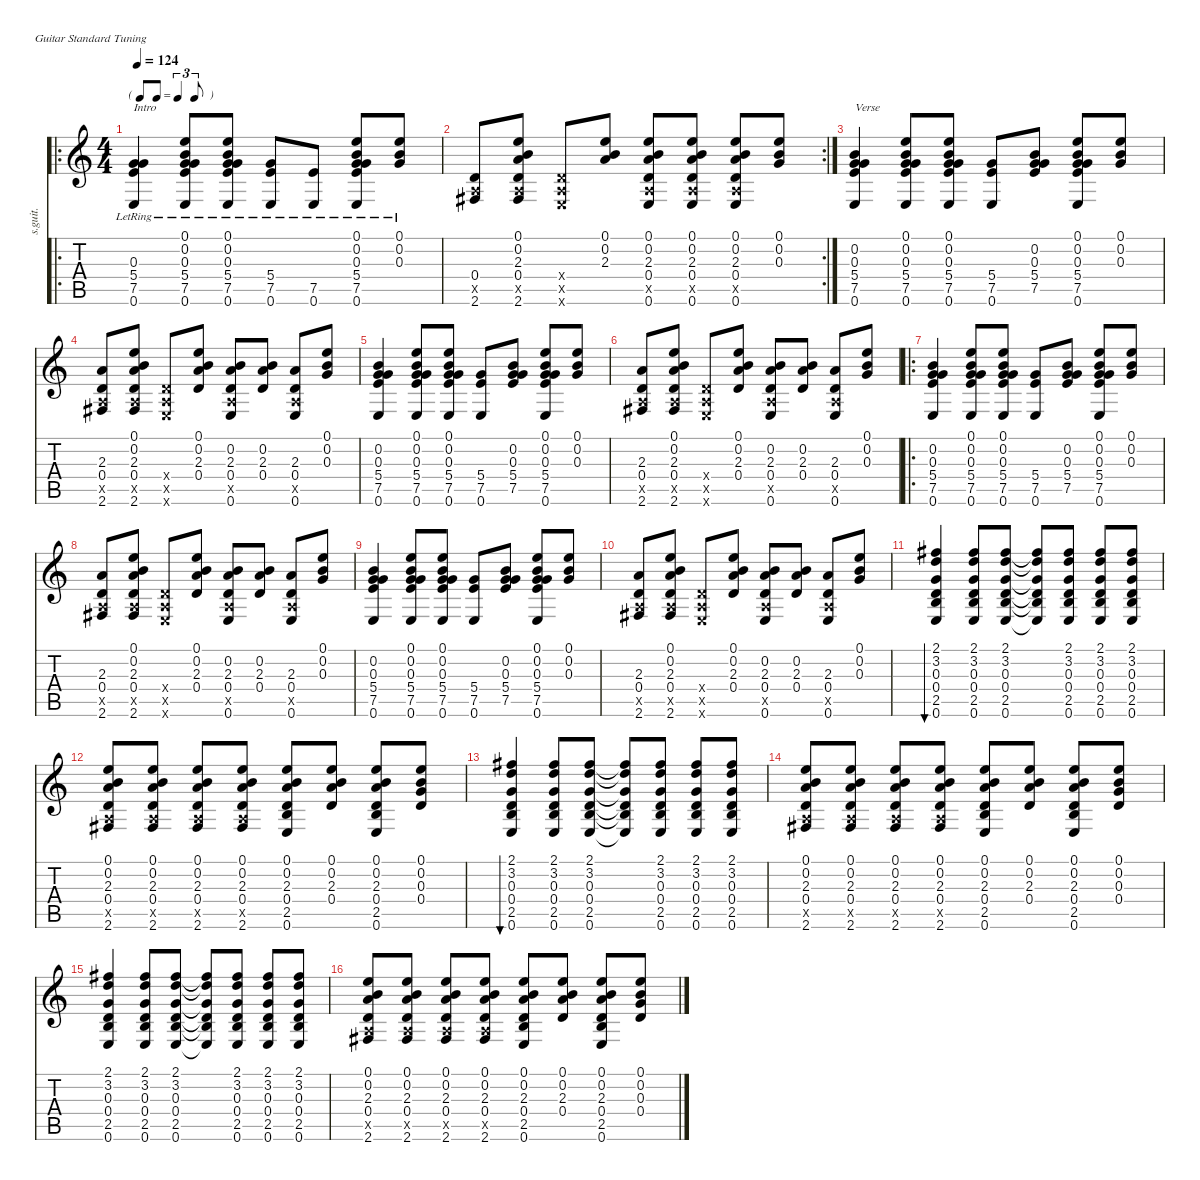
\defaultSystemsLayout 4
\hideDynamics
\bracketExtendMode nobrackets
\track ("Guitarra 1" "s.guit.") {instrument acousticguitarsteel}
\staff {score tabs}
\tuning (E4 B3 G3 D3 A2 E2)
\ro
\ts (4 4)
\tf triplet8th
\tempo 124
\clef g2
\ks c
(0.3{lr} 5.4 7.5 0.6).4{txt "Intro" dy f instrument acousticguitarsteel beam Up} (0.1{lr} 0.2 0.3 5.4 7.5 0.6).8{beam Up} (0.1{lr} 0.2 0.3 5.4 7.5 0.6).8{beam Up} (5.4{lr} 7.5 0.6).8{beam Up} (7.5{lr} 0.6).8{beam Up} (0.1{lr} 0.2 0.3 5.4 7.5 0.6).8{beam Up} (0.1{lr} 0.2 0.3).8{beam Up} |
\rc 2
(0.4 0.5{x} 2.6{acc #}).8{beam Up} (0.1 0.2 2.3 0.4 0.5{x} 2.6{acc #}).8{beam Up} (0.4{x} 0.5{x} 0.6{x}).8{beam Up} (0.1 0.2 2.3).8{beam Up} (0.1 0.2 2.3 0.4 0.5{x} 0.6).8{beam Up} (0.1 0.2 2.3 0.4 0.5{x} 0.6).8{beam Up} (0.1 0.2 2.3 0.4 0.5{x} 0.6).8{beam Up} (0.1 0.2 0.3).8{beam Up} |
(0.2 0.3 5.4 7.5 0.6).4{txt "Verse" beam Up} (0.1 0.2 0.3 5.4 7.5 0.6).8{beam Up} (0.1 0.2 0.3 5.4 7.5 0.6).8{beam Up} (5.4 7.5 0.6).8{beam Up} (0.2 0.3 5.4 7.5).8{beam Up} (0.1 0.2 0.3 5.4 7.5 0.6).8{beam Up} (0.1 0.2 0.3).8{beam Up} |
(2.3 0.4 0.5{x} 2.6{acc #}).8{beam Up} (0.1 0.2 2.3 0.4 0.5{x} 2.6{acc #}).8{beam Up} (0.4{x} 0.5{x} 0.6{x}).8{beam Up} (0.1 0.2 2.3 0.4).8{beam Up} (0.2 2.3 0.4 0.5{x} 0.6).8{beam Up} (0.2 2.3 0.4).8{beam Up} (2.3 0.4 0.5{x} 0.6).8{beam Up} (0.1 0.2 0.3).8{beam Up} |
(0.2 0.3 5.4 7.5 0.6).4{beam Up} (0.1 0.2 0.3 5.4 7.5 0.6).8{beam Up} (0.1 0.2 0.3 5.4 7.5 0.6).8{beam Up} (5.4 7.5 0.6).8{beam Up} (0.2 0.3 5.4 7.5).8{beam Up} (0.1 0.2 0.3 5.4 7.5 0.6).8{beam Up} (0.1 0.2 0.3).8{beam Up} |
(2.3 0.4 0.5{x} 2.6{acc #}).8{beam Up} (0.1 0.2 2.3 0.4 0.5{x} 2.6{acc #}).8{beam Up} (0.4{x} 0.5{x} 0.6{x}).8{beam Up} (0.1 0.2 2.3 0.4).8{beam Up} (0.2 2.3 0.4 0.5{x} 0.6).8{beam Up} (0.2 2.3 0.4).8{beam Up} (2.3 0.4 0.5{x} 0.6).8{beam Up} (0.1 0.2 0.3).8{beam Up} |
\ro
(0.2 0.3 5.4 7.5 0.6).4{beam Up} (0.1 0.2 0.3 5.4 7.5 0.6).8{beam Up} (0.1 0.2 0.3 5.4 7.5 0.6).8{beam Up} (5.4 7.5 0.6).8{beam Up} (0.2 0.3 5.4 7.5).8{beam Up} (0.1 0.2 0.3 5.4 7.5 0.6).8{beam Up} (0.1 0.2 0.3).8{beam Up} |
(2.3 0.4 0.5{x} 2.6{acc #}).8{beam Up} (0.1 0.2 2.3 0.4 0.5{x} 2.6{acc #}).8{beam Up} (0.4{x} 0.5{x} 0.6{x}).8{beam Up} (0.1 0.2 2.3 0.4).8{beam Up} (0.2 2.3 0.4 0.5{x} 0.6).8{beam Up} (0.2 2.3 0.4).8{beam Up} (2.3 0.4 0.5{x} 0.6).8{beam Up} (0.1 0.2 0.3).8{beam Up} |
(0.2 0.3 5.4 7.5 0.6).4{beam Up} (0.1 0.2 0.3 5.4 7.5 0.6).8{beam Up} (0.1 0.2 0.3 5.4 7.5 0.6).8{beam Up} (5.4 7.5 0.6).8{beam Up} (0.2 0.3 5.4 7.5).8{beam Up} (0.1 0.2 0.3 5.4 7.5 0.6).8{beam Up} (0.1 0.2 0.3).8{beam Up} |
(2.3 0.4 0.5{x} 2.6{acc #}).8{beam Up} (0.1 0.2 2.3 0.4 0.5{x} 2.6{acc #}).8{beam Up} (0.4{x} 0.5{x} 0.6{x}).8{beam Up} (0.1 0.2 2.3 0.4).8{beam Up} (0.2 2.3 0.4 0.5{x} 0.6).8{beam Up} (0.2 2.3 0.4).8{beam Up} (2.3 0.4 0.5{x} 0.6).8{beam Up} (0.1 0.2 0.3).8{beam Up} |
(2.1{acc #} 3.2 0.3 0.4 2.5 0.6).4{bu 60 beam Up} (2.1{acc #} 3.2 0.3 0.4 2.5 0.6).8{beam Up} (2.1{acc #} 3.2 0.3 0.4 2.5 0.6).8{beam Up} (2.1{t acc #} 3.2{t} 0.3{t} 0.4{t} 2.5{t} 0.6{t}).8{beam Up} (2.1{acc #} 3.2 0.3 0.4 2.5 0.6).8{beam Up} (2.1{acc #} 3.2 0.3 0.4 2.5 0.6).8{beam Up} (2.1{acc #} 3.2 0.3 0.4 2.5 0.6).8{beam Up} |
(0.1 0.2 2.3 0.4 0.5{x} 2.6{acc #}).8{beam Up} (0.1 0.2 2.3 0.4 0.5{x} 2.6{acc #}).8{beam Up} (0.1 0.2 2.3 0.4 0.5{x} 2.6{acc #}).8{beam Up} (0.1 0.2 2.3 0.4 0.5{x} 2.6{acc #}).8{beam Up} (0.1 0.2 2.3 0.4 2.5 0.6).8{beam Up} (0.1 0.2 2.3 0.4).8{beam Up} (0.1 0.2 2.3 0.4 2.5 0.6).8{beam Up} (0.1 0.2 0.3 0.4).8{beam Up} |
(2.1{acc #} 3.2 0.3 0.4 2.5 0.6).4{bu 60 beam Up} (2.1{acc #} 3.2 0.3 0.4 2.5 0.6).8{beam Up} (2.1{acc #} 3.2 0.3 0.4 2.5 0.6).8{beam Up} (2.1{t acc #} 3.2{t} 0.3{t} 0.4{t} 2.5{t} 0.6{t}).8{beam Up} (2.1{acc #} 3.2 0.3 0.4 2.5 0.6).8{beam Up} (2.1{acc #} 3.2 0.3 0.4 2.5 0.6).8{beam Up} (2.1{acc #} 3.2 0.3 0.4 2.5 0.6).8{beam Up} |
(0.1 0.2 2.3 0.4 0.5{x} 2.6{acc #}).8{beam Up} (0.1 0.2 2.3 0.4 0.5{x} 2.6{acc #}).8{beam Up} (0.1 0.2 2.3 0.4 0.5{x} 2.6{acc #}).8{beam Up} (0.1 0.2 2.3 0.4 0.5{x} 2.6{acc #}).8{beam Up} (0.1 0.2 2.3 0.4 2.5 0.6).8{beam Up} (0.1 0.2 2.3 0.4).8{beam Up} (0.1 0.2 2.3 0.4 2.5 0.6).8{beam Up} (0.1 0.2 0.3 0.4).8{beam Up} |
(2.1{acc #} 3.2 0.3 0.4 2.5 0.6).4{beam Up} (2.1{acc #} 3.2 0.3 0.4 2.5 0.6).8{beam Up} (2.1{acc #} 3.2 0.3 0.4 2.5 0.6).8{beam Up} (2.1{t acc #} 3.2{t} 0.3{t} 0.4{t} 2.5{t} 0.6{t}).8{beam Up} (2.1{acc #} 3.2 0.3 0.4 2.5 0.6).8{beam Up} (2.1{acc #} 3.2 0.3 0.4 2.5 0.6).8{beam Up} (2.1{acc #} 3.2 0.3 0.4 2.5 0.6).8{beam Up} |
(0.1 0.2 2.3 0.4 0.5{x} 2.6{acc #}).8{beam Up} (0.1 0.2 2.3 0.4 0.5{x} 2.6{acc #}).8{beam Up} (0.1 0.2 2.3 0.4 0.5{x} 2.6{acc #}).8{beam Up} (0.1 0.2 2.3 0.4 0.5{x} 2.6{acc #}).8{beam Up} (0.1 0.2 2.3 0.4 2.5 0.6).8{beam Up} (0.1 0.2 2.3 0.4).8{beam Up} (0.1 0.2 2.3 0.4 2.5 0.6).8{beam Up} (0.1 0.2 0.3 0.4).8{beam Up}
